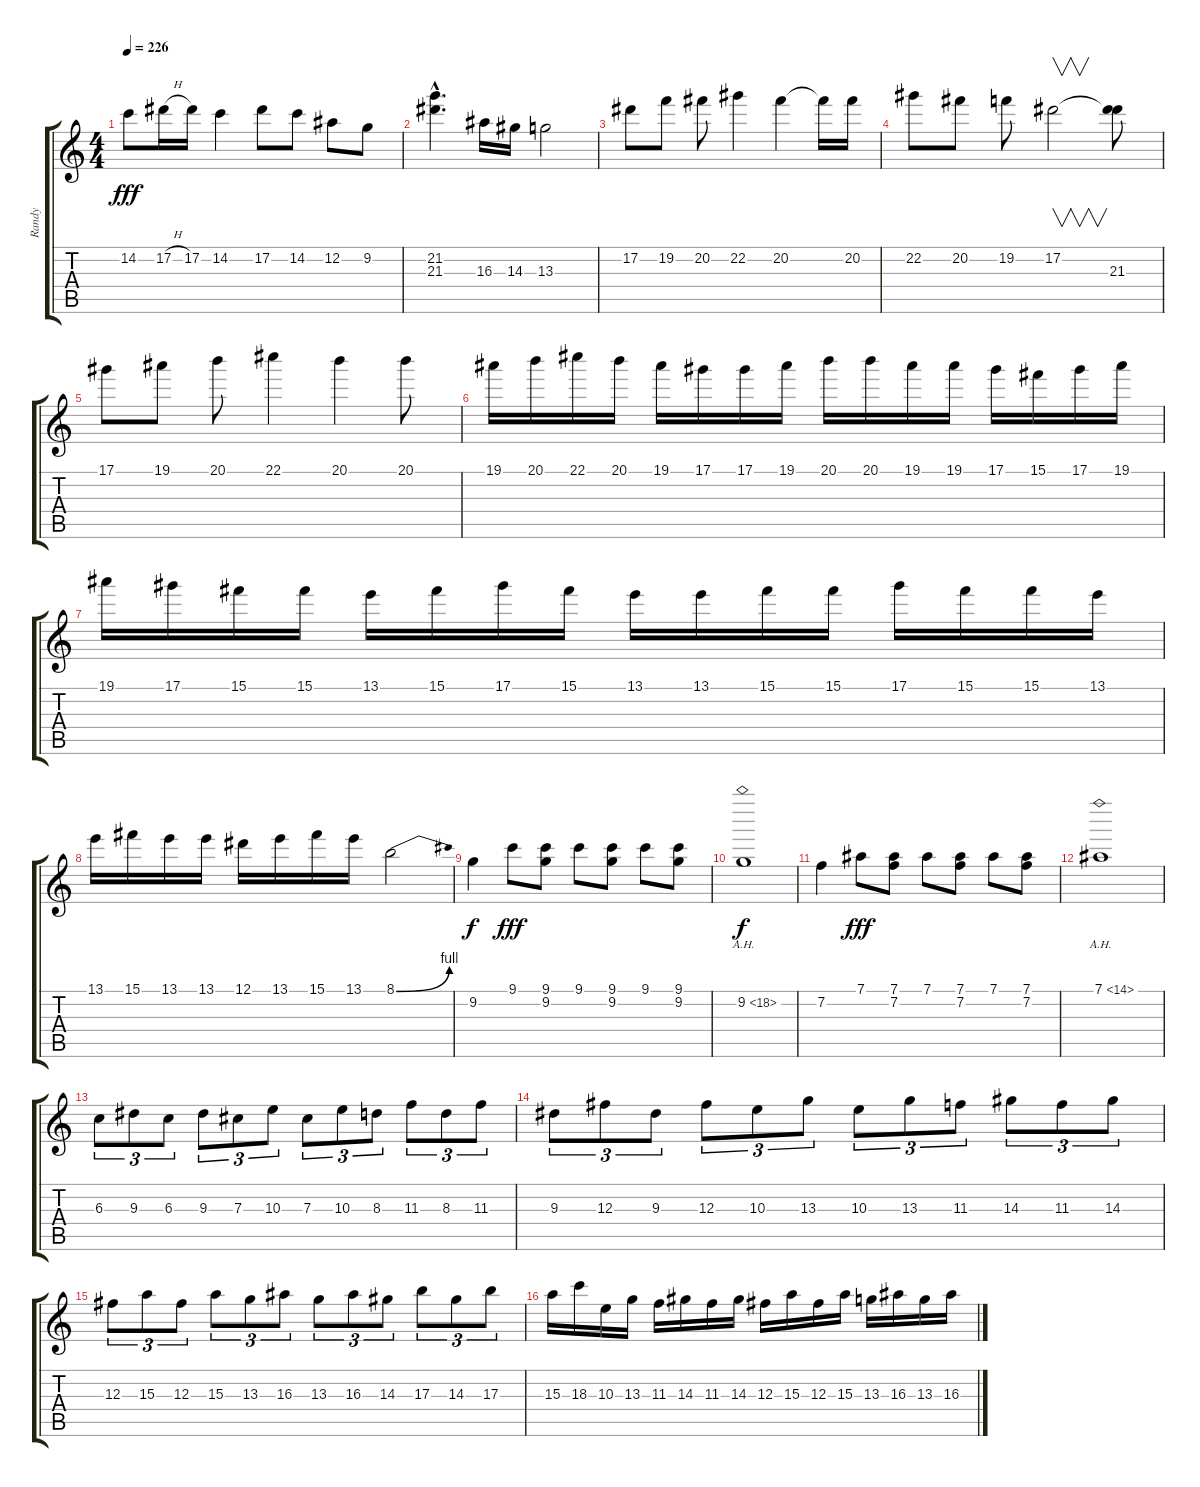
\track ("Randy" "Randy") {instrument distortionguitar}
\staff {score tabs}
\tuning (Eb4 Bb3 Gb3 Db3 Ab2 Eb2) {hide}
\ts (4 4)
\tempo 226
\clef g2
\ks c
14.2.8{dy fff} 17.2{h}.16 17.2.16 14.2.4 17.2.8 14.2.8 12.2.8 9.2.8 |
(21.2{hac} 21.3{hac}).4{d} 16.3.16 14.3.16 13.3.2 |
17.2.8 19.2.8 20.2.8 22.2.4 20.2.4 20.2{t}.16 20.2.16 |
22.2.8 20.2.8 19.2.8 17.2.2{v} (17.2{t} 21.3).8 |
17.1.8 19.1.8 20.1.8 22.1.4 20.1.4 20.1.8 |
19.1.16 20.1.16 22.1.16 20.1.16 19.1.16 17.1.16 17.1.16 19.1.16 20.1.16 20.1.16 19.1.16 19.1.16 17.1.16 15.1.16 17.1.16 19.1.16 |
19.1.16 17.1.16 15.1.16 15.1.16 13.1.16 15.1.16 17.1.16 15.1.16 13.1.16 13.1.16 15.1.16 15.1.16 17.1.16 15.1.16 15.1.16 13.1.16 |
13.1.16 15.1.16 13.1.16 13.1.16 12.1.16 13.1.16 15.1.16 13.1.16 8.1{be (bend 0 0 60 4)}.2 |
9.2.4{dy f} 9.1.8{dy fff} (9.1 9.2).8 9.1.8 (9.1 9.2).8 9.1.8 (9.1 9.2).8 |
9.2{ah 9}.1{dy f} |
7.2.4 7.1.8{dy fff} (7.1 7.2).8 7.1.8 (7.1 7.2).8 7.1.8 (7.1 7.2).8 |
7.1{ah 7}.1 |
6.3.8{tu (3 2)} 9.3.8{tu (3 2)} 6.3.8{tu (3 2)} 9.3.8{tu (3 2)} 7.3.8{tu (3 2)} 10.3.8{tu (3 2)} 7.3.8{tu (3 2)} 10.3.8{tu (3 2)} 8.3.8{tu (3 2)} 11.3.8{tu (3 2)} 8.3.8{tu (3 2)} 11.3.8{tu (3 2)} |
9.3.8{tu (3 2)} 12.3.8{tu (3 2)} 9.3.8{tu (3 2)} 12.3.8{tu (3 2)} 10.3.8{tu (3 2)} 13.3.8{tu (3 2)} 10.3.8{tu (3 2)} 13.3.8{tu (3 2)} 11.3.8{tu (3 2)} 14.3.8{tu (3 2)} 11.3.8{tu (3 2)} 14.3.8{tu (3 2)} |
12.3.8{tu (3 2)} 15.3.8{tu (3 2)} 12.3.8{tu (3 2)} 15.3.8{tu (3 2)} 13.3.8{tu (3 2)} 16.3.8{tu (3 2)} 13.3.8{tu (3 2)} 16.3.8{tu (3 2)} 14.3.8{tu (3 2)} 17.3.8{tu (3 2)} 14.3.8{tu (3 2)} 17.3.8{tu (3 2)} |
15.3.16 18.3.16 10.3.16 13.3.16 11.3.16 14.3.16 11.3.16 14.3.16 12.3.16 15.3.16 12.3.16 15.3.16 13.3.16 16.3.16 13.3.16 16.3.16
